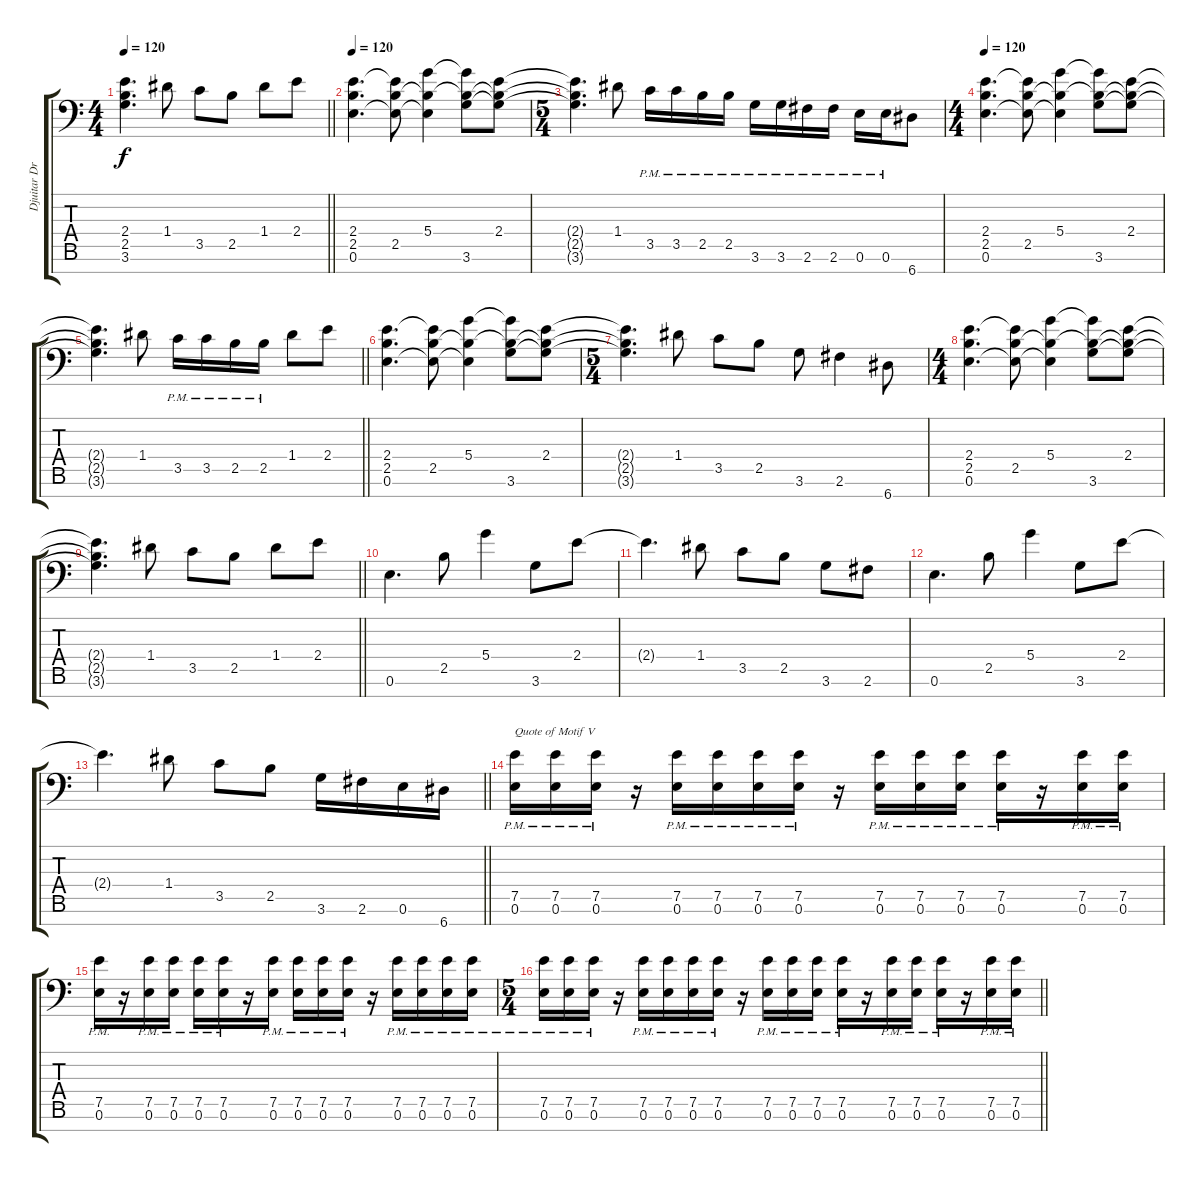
\track ("Djuitar Dropped A" "Djuitar Dr") {instrument distortionguitar}
\staff {score tabs}
\tuning (E4 B3 G3 D3 A2 E2 A1) {hide}
\ts (4 4)
\tempo 120
\clef f4
\barLineRight lightlight
\ks c
(2.4{t} 2.5{t} 3.6{t}).4{d dy f} 1.4.8 3.5.8 2.5.8 1.4.8 2.4.8 |
\tempo 120
(2.4 2.5 0.6).4{d} (2.4{t} 2.5 0.6{t}).8 (5.4 2.5{t} 0.6{t}).4 (5.4{t} 2.5{t} 3.6).8 (2.4 2.5{t} 3.6{t}).8 |
\ts (5 4)
(2.4{t} 2.5{t} 3.6{t}).4{d} 1.4.8 3.5{pm}.16 3.5{pm}.16 2.5{pm}.16 2.5{pm}.16 3.6{pm}.16 3.6{pm}.16 2.6{pm}.16 2.6{pm}.16 0.6{pm}.16 0.6{pm}.16 6.7.8 |
\ts (4 4)
\tempo 120
(2.4 2.5 0.6).4{d} (2.4{t} 2.5 0.6{t}).8 (5.4 2.5{t} 0.6{t}).4 (5.4{t} 2.5{t} 3.6).8 (2.4 2.5{t} 3.6{t}).8 |
\barLineRight lightlight
(2.4{t} 2.5{t} 3.6{t}).4{d} 1.4.8 3.5{pm}.16 3.5{pm}.16 2.5{pm}.16 2.5{pm}.16 1.4.8 2.4.8 |
\section ("" "")
(2.4 2.5 0.6).4{d} (2.4{t} 2.5 0.6{t}).8 (5.4 2.5{t} 0.6{t}).4 (5.4{t} 2.5{t} 3.6).8 (2.4 2.5{t} 3.6{t}).8 |
\ts (5 4)
(2.4{t} 2.5{t} 3.6{t}).4{d} 1.4.8 3.5.8 2.5.8 3.6.8 2.6.4 6.7.8 |
\ts (4 4)
(2.4 2.5 0.6).4{d} (2.4{t} 2.5 0.6{t}).8 (5.4 2.5{t} 0.6{t}).4 (5.4{t} 2.5{t} 3.6).8 (2.4 2.5{t} 3.6{t}).8 |
\barLineRight lightlight
(2.4{t} 2.5{t} 3.6{t}).4{d} 1.4.8 3.5.8 2.5.8 1.4.8 2.4.8 |
0.6.4{d} 2.5.8 5.4.4 3.6.8 2.4.8 |
2.4{t}.4{d} 1.4.8 3.5.8 2.5.8 3.6.8 2.6.8 |
0.6.4{d} 2.5.8 5.4.4 3.6.8 2.4.8 |
\barLineRight lightlight
2.4{t}.4{d} 1.4.8 3.5.8 2.5.8 3.6.16 2.6.16 0.6.16 6.7.16 |
(7.5{pm} 0.6{pm}).16{txt "Quote of Motif V"} (7.5{pm} 0.6{pm}).16 (7.5{pm} 0.6{pm}).16 r.16 (7.5{pm} 0.6{pm}).16 (7.5{pm} 0.6{pm}).16 (7.5{pm} 0.6{pm}).16 (7.5{pm} 0.6{pm}).16 r.16 (7.5{pm} 0.6{pm}).16 (7.5{pm} 0.6{pm}).16 (7.5{pm} 0.6{pm}).16 (7.5{pm} 0.6{pm}).16 r.16 (7.5{pm} 0.6{pm}).16 (7.5{pm} 0.6{pm}).16 |
(7.5{pm} 0.6{pm}).16 r.16 (7.5{pm} 0.6{pm}).16 (7.5{pm} 0.6{pm}).16 (7.5{pm} 0.6{pm}).16 (7.5{pm} 0.6{pm}).16 r.16 (7.5{pm} 0.6{pm}).16 (7.5{pm} 0.6{pm}).16 (7.5{pm} 0.6{pm}).16 (7.5{pm} 0.6{pm}).16 r.16 (7.5{pm} 0.6{pm}).16 (7.5{pm} 0.6{pm}).16 (7.5{pm} 0.6{pm}).16 (7.5{pm} 0.6{pm}).16 |
\ts (5 4)
\barLineRight lightlight
(7.5{pm} 0.6{pm}).16 (7.5{pm} 0.6{pm}).16 (7.5{pm} 0.6{pm}).16 r.16 (7.5{pm} 0.6{pm}).16 (7.5{pm} 0.6{pm}).16 (7.5{pm} 0.6{pm}).16 (7.5{pm} 0.6{pm}).16 r.16 (7.5{pm} 0.6{pm}).16 (7.5{pm} 0.6{pm}).16 (7.5{pm} 0.6{pm}).16 (7.5{pm} 0.6{pm}).16 r.16 (7.5{pm} 0.6{pm}).16 (7.5{pm} 0.6{pm}).16 (7.5{pm} 0.6{pm}).16 r.16 (7.5{pm} 0.6{pm}).16 (7.5{pm} 0.6{pm}).16
